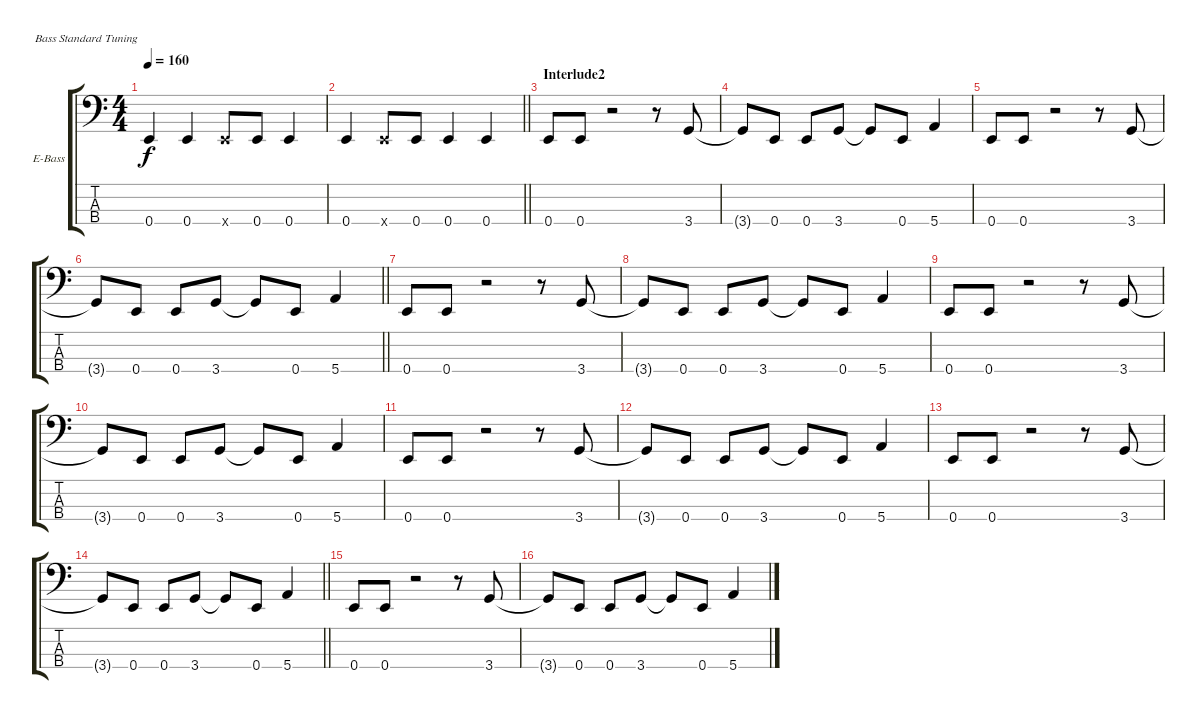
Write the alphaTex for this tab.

\bracketExtendMode groupsimilarinstruments
\firstSystemTrackNameOrientation horizontal
\otherSystemsTrackNameOrientation horizontal
\track ("Dan Maines" "E-Bass") {instrument electricbassfinger}
\staff {score tabs}
\tuning (G2 D2 A1 E1)
\ts (4 4)
\tempo 160
\clef f4
\ks c
0.4.4{dy f} 0.4.4 0.4{x}.8 0.4.8 0.4.4 |
\barLineRight lightlight
0.4.4 0.4{x}.8 0.4.8 0.4.4 0.4.4 |
\section ("" "Interlude2")
0.4.8 0.4.8 r.2 r.8 3.4.8 |
3.4{t}.8 0.4.8 0.4.8 3.4.8 3.4{t}.8 0.4.8 5.4.4 |
0.4.8 0.4.8 r.2 r.8 3.4.8 |
\barLineRight lightlight
3.4{t}.8 0.4.8 0.4.8 3.4.8 3.4{t}.8 0.4.8 5.4.4 |
0.4.8 0.4.8 r.2 r.8 3.4.8 |
3.4{t}.8 0.4.8 0.4.8 3.4.8 3.4{t}.8 0.4.8 5.4.4 |
0.4.8 0.4.8 r.2 r.8 3.4.8 |
3.4{t}.8 0.4.8 0.4.8 3.4.8 3.4{t}.8 0.4.8 5.4.4 |
0.4.8 0.4.8 r.2 r.8 3.4.8 |
3.4{t}.8 0.4.8 0.4.8 3.4.8 3.4{t}.8 0.4.8 5.4.4 |
0.4.8 0.4.8 r.2 r.8 3.4.8 |
\barLineRight lightlight
3.4{t}.8 0.4.8 0.4.8 3.4.8 3.4{t}.8 0.4.8 5.4.4 |
0.4.8 0.4.8 r.2 r.8 3.4.8 |
3.4{t}.8 0.4.8 0.4.8 3.4.8 3.4{t}.8 0.4.8 5.4.4
